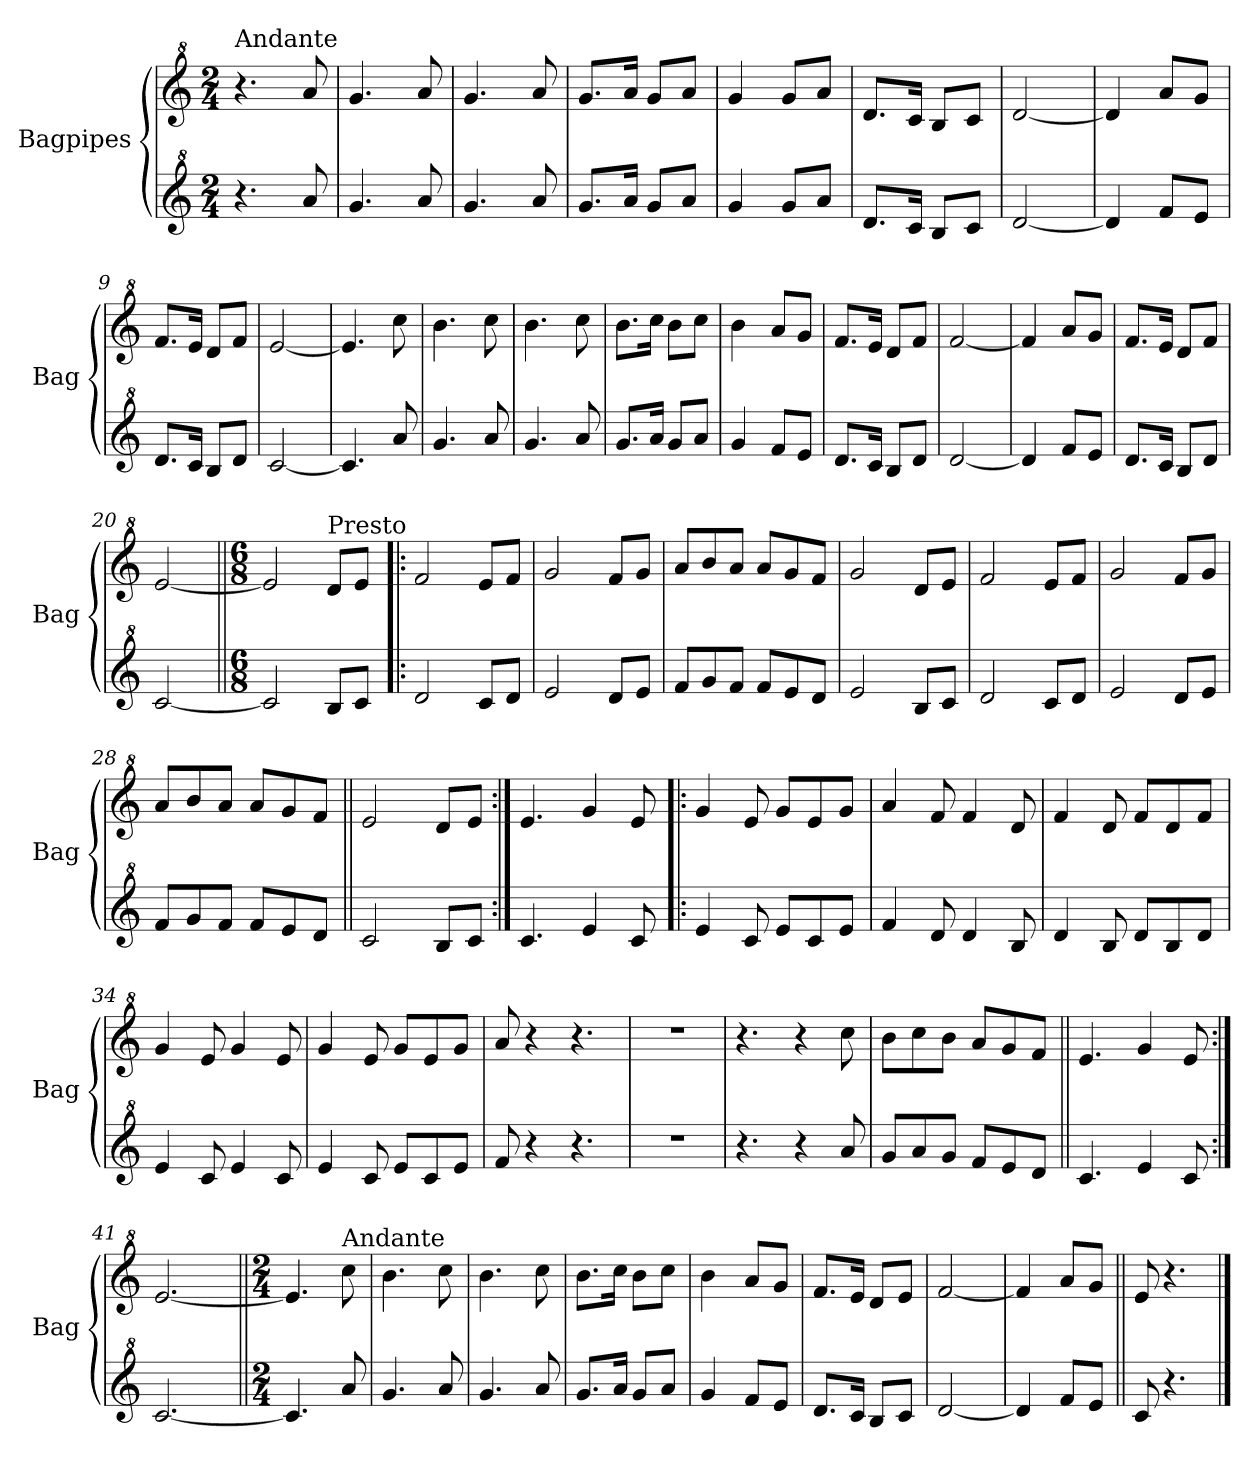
**kern	**kern
*part2	*part1
*staff2	*staff1
*I"Bagpipes	*I"Bagpipes
*I'Bag	*I'Bag
*clefG^2	*clefG^2
*k[]	*k[]
*C:	*C:
*M2/4	*M2/4
=1	=1
!	!LO:TX:a:t=Andante
4.r	4.r
8aa/	8aa/
=2	=2
4.gg/	4.gg/
8aa/	8aa/
=3	=3
4.gg/	4.gg/
8aa/	8aa/
=4	=4
8.gg/L	8.gg/L
16aa/Jk	16aa/Jk
8gg/L	8gg/L
8aa/J	8aa/J
=5	=5
4gg/	4gg/
8gg/L	8gg/L
8aa/J	8aa/J
=6	=6
8.dd/L	8.dd/L
16cc/Jk	16cc/Jk
8b/L	8b/L
8cc/J	8cc/J
=7	=7
[2dd/	[2dd/
=8	=8
4dd/]	4dd/]
8ff/L	8aa/L
8ee/J	8gg/J
=9	=9
8.dd/L	8.ff/L
16cc/Jk	16ee/Jk
8b/L	8dd/L
8dd/J	8ff/J
=10	=10
[2cc/	[2ee/
=11	=11
4.cc/]	4.ee/]
8aa/	8ccc\
!!LO:LB:g=z
=12	=12
4.gg/	4.bb\
8aa/	8ccc\
=13	=13
4.gg/	4.bb\
8aa/	8ccc\
=14	=14
8.gg/L	8.bb\L
16aa/Jk	16ccc\Jk
8gg/L	8bb\L
8aa/J	8ccc\J
=15	=15
4gg/	4bb\
8ff/L	8aa/L
8ee/J	8gg/J
=16	=16
8.dd/L	8.ff/L
16cc/Jk	16ee/Jk
8b/L	8dd/L
8dd/J	8ff/J
=17	=17
[2dd/	[2ff/
=18	=18
4dd/]	4ff/]
8ff/L	8aa/L
8ee/J	8gg/J
=19	=19
8.dd/L	8.ff/L
16cc/Jk	16ee/Jk
8b/L	8dd/L
8dd/J	8ff/J
=20	=20
[2cc/	[2ee/
=21||	=21||
*M6/8	*M6/8
2cc/]	2ee/]
!	!LO:TX:a:t=Presto
8b/L	8dd/L
8cc/J	8ee/J
=22!|:	=22!|:
2dd/	2ff/
8cc/L	8ee/L
8dd/J	8ff/J
!!LO:LB:g=z
=23	=23
2ee/	2gg/
8dd/L	8ff/L
8ee/J	8gg/J
=24	=24
8ff/L	8aa/L
8gg/	8bb/
8ff/J	8aa/J
8ff/L	8aa/L
8ee/	8gg/
8dd/J	8ff/J
=25	=25
2ee/	2gg/
8b/L	8dd/L
8cc/J	8ee/J
=26	=26
2dd/	2ff/
8cc/L	8ee/L
8dd/J	8ff/J
=27	=27
2ee/	2gg/
8dd/L	8ff/L
8ee/J	8gg/J
=28	=28
8ff/L	8aa/L
8gg/	8bb/
8ff/J	8aa/J
8ff/L	8aa/L
8ee/	8gg/
8dd/J	8ff/J
=29||	=29||
2cc/	2ee/
8b/L	8dd/L
8cc/J	8ee/J
=30:|!	=30:|!
4.cc/	4.ee/
4ee/	4gg/
8cc/	8ee/
=31!|:	=31!|:
4ee/	4gg/
8cc/	8ee/
8ee/L	8gg/L
8cc/	8ee/
8ee/J	8gg/J
!!LO:LB:g=z
=32	=32
4ff/	4aa/
8dd/	8ff/
4dd/	4ff/
8b/	8dd/
=33	=33
4dd/	4ff/
8b/	8dd/
8dd/L	8ff/L
8b/	8dd/
8dd/J	8ff/J
=34	=34
4ee/	4gg/
8cc/	8ee/
4ee/	4gg/
8cc/	8ee/
=35	=35
4ee/	4gg/
8cc/	8ee/
8ee/L	8gg/L
8cc/	8ee/
8ee/J	8gg/J
=36	=36
8ff/	8aa/
4r	4r
4.r	4.r
=37	=37
2.r	2.r
=38	=38
4.r	4.r
4r	4r
8aa/	8ccc\
=39	=39
8gg/L	8bb\L
8aa/	8ccc\
8gg/J	8bb\J
8ff/L	8aa/L
8ee/	8gg/
8dd/J	8ff/J
!!LO:LB:g=z
=40||	=40||
4.cc/	4.ee/
4ee/	4gg/
8cc/	8ee/
=41:|!	=41:|!
[2.cc/	[2.ee/
=42||	=42||
*M2/4	*M2/4
4.cc/]	4.ee/]
!	!LO:TX:a:t=Andante
8aa/	8ccc\
=43	=43
4.gg/	4.bb\
8aa/	8ccc\
=44	=44
4.gg/	4.bb\
8aa/	8ccc\
=45	=45
8.gg/L	8.bb\L
16aa/Jk	16ccc\Jk
8gg/L	8bb\L
8aa/J	8ccc\J
=46	=46
4gg/	4bb\
8ff/L	8aa/L
8ee/J	8gg/J
=47	=47
8.dd/L	8.ff/L
16cc/Jk	16ee/Jk
8b/L	8dd/L
8cc/J	8ee/J
=48	=48
[2dd/	[2ff/
=49	=49
4dd/]	4ff/]
8ff/L	8aa/L
8ee/J	8gg/J
=50||	=50||
8cc/	8ee/
4.r	4.r
==	==
*-	*-
